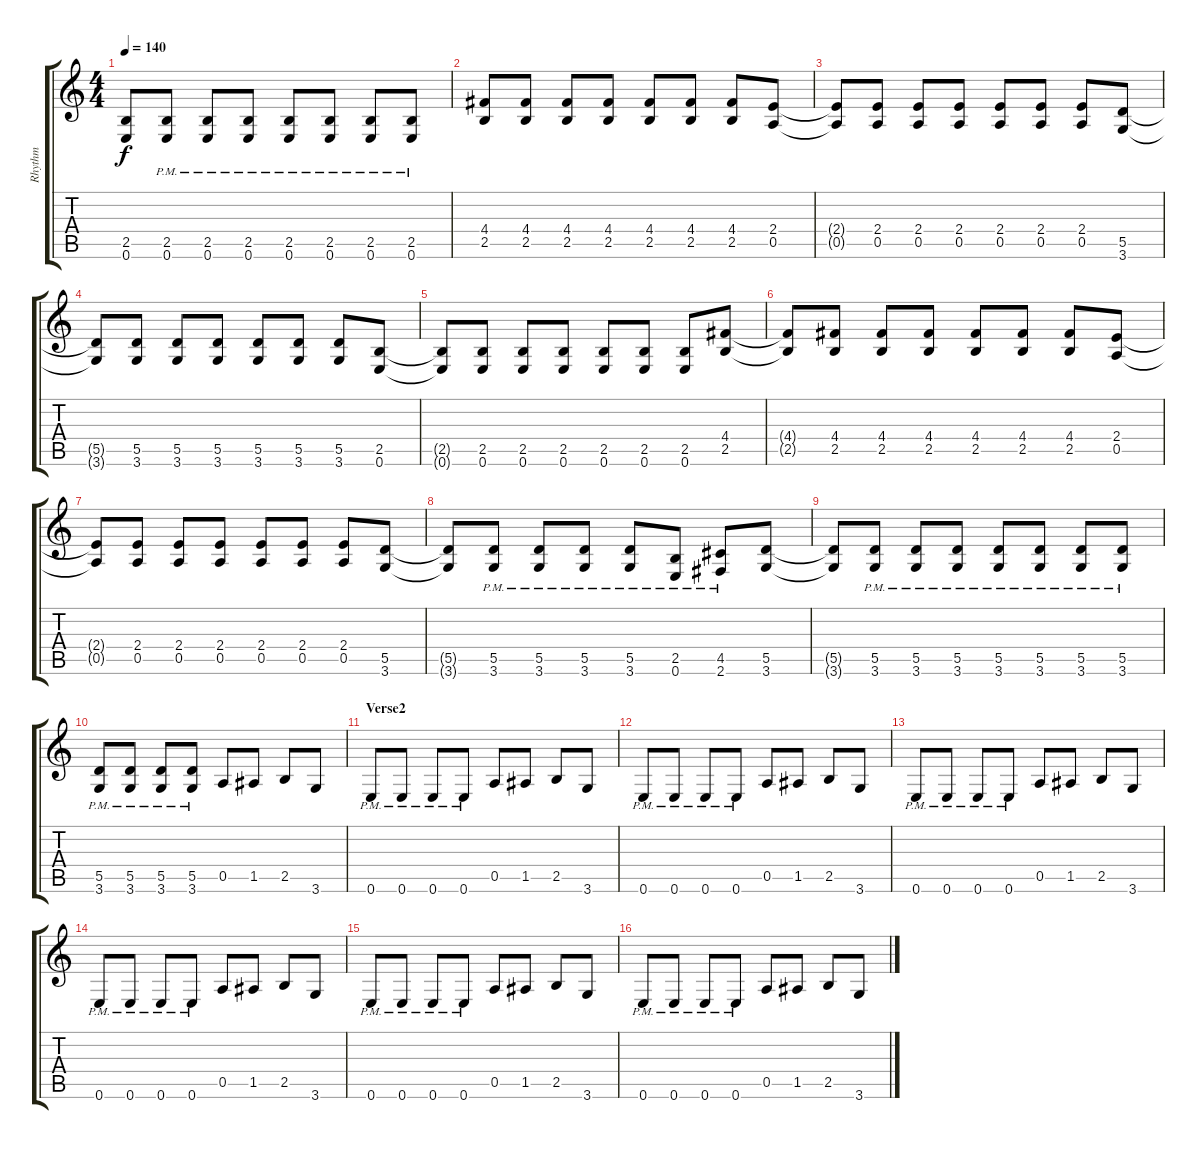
\track ("Rhythm" "Rhythm") {instrument distortionguitar}
\staff {score tabs}
\tuning (E4 B3 G3 D3 A2 E2) {hide}
\ts (4 4)
\tempo 140
\clef g2
\ks c
(2.5{t} 0.6{t}).8{dy f} (2.5{pm} 0.6).8 (2.5{pm} 0.6).8 (2.5{pm} 0.6).8 (2.5{pm} 0.6).8 (2.5{pm} 0.6).8 (2.5{pm} 0.6).8 (2.5{pm} 0.6).8 |
(4.4 2.5).8 (4.4 2.5).8 (4.4 2.5).8 (4.4 2.5).8 (4.4 2.5).8 (4.4 2.5).8 (4.4 2.5).8 (2.4 0.5).8 |
(2.4{t} 0.5{t}).8 (2.4 0.5).8 (2.4 0.5).8 (2.4 0.5).8 (2.4 0.5).8 (2.4 0.5).8 (2.4 0.5).8 (5.5 3.6).8 |
(5.5{t} 3.6{t}).8 (5.5 3.6).8 (5.5 3.6).8 (5.5 3.6).8 (5.5 3.6).8 (5.5 3.6).8 (5.5 3.6).8 (2.5 0.6).8 |
(2.5{t} 0.6{t}).8 (2.5 0.6).8 (2.5 0.6).8 (2.5 0.6).8 (2.5 0.6).8 (2.5 0.6).8 (2.5 0.6).8 (4.4 2.5).8 |
(4.4{t} 2.5{t}).8 (4.4 2.5).8 (4.4 2.5).8 (4.4 2.5).8 (4.4 2.5).8 (4.4 2.5).8 (4.4 2.5).8 (2.4 0.5).8 |
(2.4{t} 0.5{t}).8 (2.4 0.5).8 (2.4 0.5).8 (2.4 0.5).8 (2.4 0.5).8 (2.4 0.5).8 (2.4 0.5).8 (5.5 3.6).8 |
(5.5{t} 3.6{t}).8 (5.5 3.6{pm}).8 (5.5 3.6{pm}).8 (5.5 3.6{pm}).8 (5.5 3.6{pm}).8 (2.5 0.6{pm}).8 (4.5 2.6{pm}).8 (5.5 3.6).8 |
(5.5{t} 3.6{t}).8 (5.5 3.6{pm}).8 (5.5 3.6{pm}).8 (5.5 3.6{pm}).8 (5.5 3.6{pm}).8 (5.5 3.6{pm}).8 (5.5 3.6{pm}).8 (5.5 3.6{pm}).8 |
(5.5 3.6{pm}).8 (5.5 3.6{pm}).8 (5.5 3.6{pm}).8 (5.5 3.6{pm}).8 0.5.8 1.5.8 2.5.8 3.6.8 |
\section ("" "Verse2")
0.6{pm}.8 0.6{pm}.8 0.6{pm}.8 0.6{pm}.8 0.5.8 1.5.8 2.5.8 3.6.8 |
0.6{pm}.8 0.6{pm}.8 0.6{pm}.8 0.6{pm}.8 0.5.8 1.5.8 2.5.8 3.6.8 |
0.6{pm}.8 0.6{pm}.8 0.6{pm}.8 0.6{pm}.8 0.5.8 1.5.8 2.5.8 3.6.8 |
0.6{pm}.8 0.6{pm}.8 0.6{pm}.8 0.6{pm}.8 0.5.8 1.5.8 2.5.8 3.6.8 |
0.6{pm}.8 0.6{pm}.8 0.6{pm}.8 0.6{pm}.8 0.5.8 1.5.8 2.5.8 3.6.8 |
0.6{pm}.8 0.6{pm}.8 0.6{pm}.8 0.6{pm}.8 0.5.8 1.5.8 2.5.8 3.6.8
